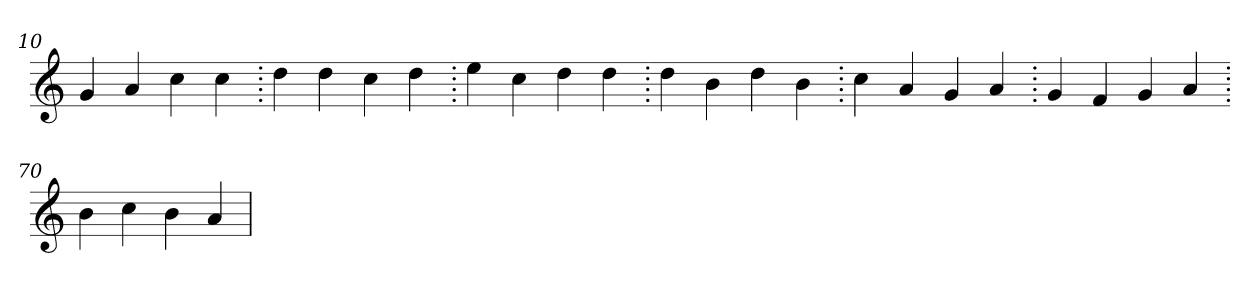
**kern
*part1
*staff1
*clefG2
=10.
4g
4a
4cc
4cc
=20.
4dd
4dd
4cc
4dd
=30.
4ee
4cc
4dd
4dd
=40.
4dd
4b
4dd
4b
=50.
4cc
4a
4g
4a
=60.
4g
4f
4g
4a
=70.
4b
4cc
4b
4a
=
*-
